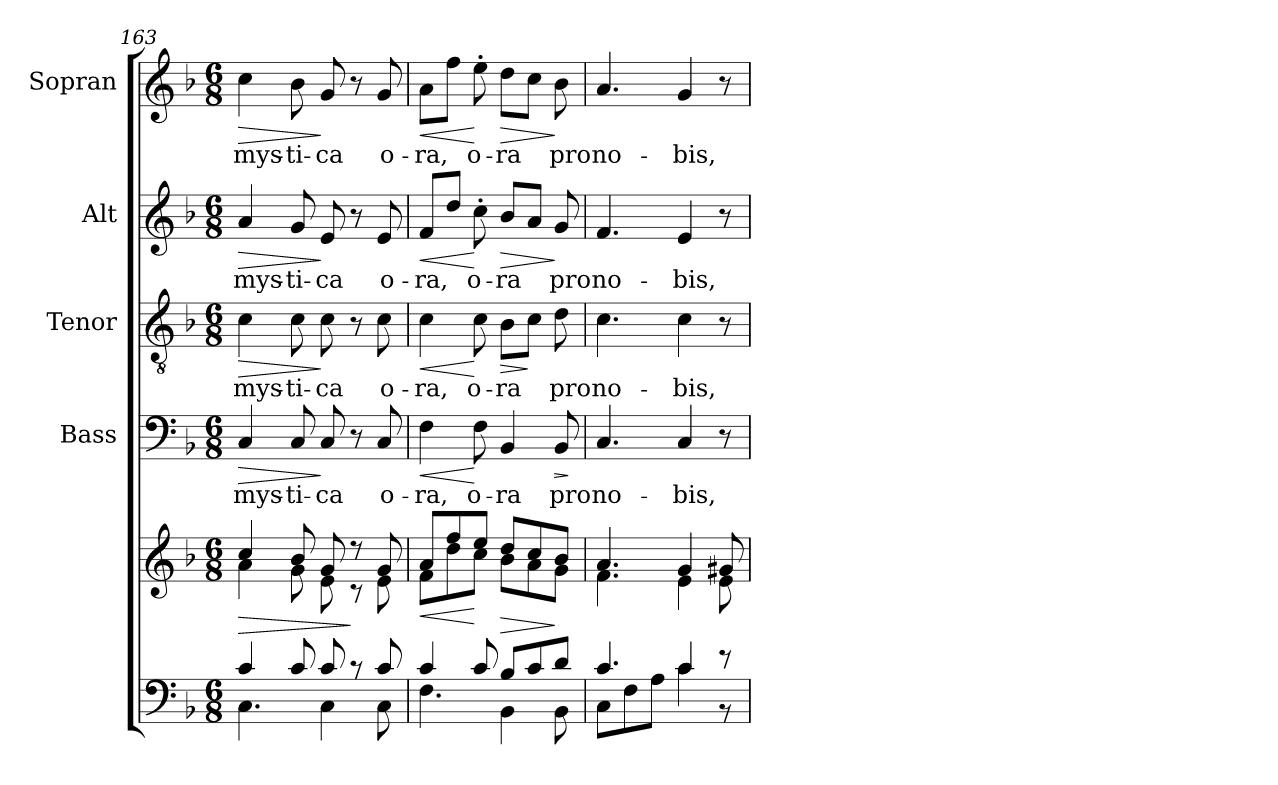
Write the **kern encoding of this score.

**kern	**kern	**dynam	**kern	**text	**dynam	**kern	**text	**dynam	**kern	**text	**dynam	**kern	**text	**dynam
*part5	*part5	*part5	*part4	*part4	*part4	*part3	*part3	*part3	*part2	*part2	*part2	*part1	*part1	*part1
*staff6	*staff5	*staff5/6	*staff4	*staff4	*staff4	*staff3	*staff3	*staff3	*staff2	*staff2	*staff2	*staff1	*staff1	*staff1
*	*	*	*I"Bass	*	*	*I"Tenor	*	*	*I"Alt	*	*	*I"Sopran	*	*
*	*	*	*I'B.	*	*	*I'T.	*	*	*I'A.	*	*	*I'S.	*	*
*clefF4	*clefG2	*	*clefF4	*	*	*clefGv2	*	*	*clefG2	*	*	*clefG2	*	*
*k[b-]	*k[b-]	*	*k[b-]	*	*	*k[b-]	*	*	*k[b-]	*	*	*k[b-]	*	*
*F:	*F:	*	*F:	*	*	*F:	*	*	*F:	*	*	*F:	*	*
*M6/8	*M6/8	*	*M6/8	*	*	*M6/8	*	*	*M6/8	*	*	*M6/8	*	*
=163	=163	=163	=163	=163	=163	=163	=163	=163	=163	=163	=163	=163	=163	=163
*^	*	*	*	*	*	*	*	*	*	*	*	*	*	*
!	!	!	!LO:HP:b	!	!LO:LY:b	!LO:HP:b	!	!LO:LY:b	!LO:HP:b	!	!LO:LY:b	!LO:HP:b	!	!LO:LY:b	!LO:HP:b
*	*	*^	*	*	*	*	*	*	*	*	*	*	*	*	*
4c/	4.C\	4cc/	4a\	>	4C/	mys-	>	4c\	mys-	>	4a/	mys-	>	4cc\	mys-	>
!	!	!	!	!	!	!LO:LY:b	!	!	!LO:LY:b	!	!	!LO:LY:b	!	!	!LO:LY:b	!
8c/	.	8b-/	8g\	.	8C/	-ti-	.	8c\	-ti-	.	8g/	-ti-	.	8b-\	-ti-	.
!	!	!	!	!	!	!LO:LY:b	!	!	!LO:LY:b	!	!	!LO:LY:b	!	!	!LO:LY:b	!
8c/	4C\	8g/	8e\	.	8C/	-ca	]	8c\	-ca	]	8e/	-ca	]	8g/	-ca	]
8rc	.	8r	8r	]	8r	.	.	8r	.	.	8r	.	.	8r	.	.
!	!	!	!	!	!	!LO:LY:b	!	!	!LO:LY:b	!	!	!LO:LY:b	!	!	!LO:LY:b	!
8c/	8C\	8g/	8e\	.	8C/	o-	.	8c\	o-	.	8e/	o-	.	8g/	o-	.
!!LO:LB:g=z
=164	=164	=164	=164	=164	=164	=164	=164	=164	=164	=164	=164	=164	=164	=164	=164	=164
!	!	!	!	!LO:HP:b	!	!LO:LY:b	!LO:HP:b	!	!LO:LY:b	!LO:HP:b	!	!LO:LY:b	!LO:HP:b	!	!LO:LY:b	!LO:HP:b
4c/	4.F\	8a/L	8f\L	<	4F\	-ra,	<	4c\	-ra,	<	8f/L	-ra,	<	8a\L	-ra,	<
.	.	8ff/	8dd\	.	.	.	.	.	.	.	8dd/J	.	.	8ff\J	.	.
!	!	!	!	!	!	!LO:LY:b	!	!	!LO:LY:b	!	!	!LO:LY:b	!	!	!LO:LY:b	!
8c/	.	8ee/J	8cc\J	[	8F\	o-	[	8c\	o-	[	8cc'>\	o-	[	8ee'>\	o-	[
!	!	!	!	!LO:HP:b	!	!LO:LY:b	!	!	!LO:LY:b	!LO:HP:b	!	!LO:LY:b	!LO:HP:b	!	!LO:LY:b	!LO:HP:b
8B-/L	4BB-\	8dd/L	8b-\L	>	4BB-/	-ra	.	8B-\L	-ra	>	8b-/L	-ra	>	8dd\L	-ra	>
8c/	.	8cc/	8a\	.	.	.	.	8c\J	.	]	8a/J	.	.	8cc\J	.	.
!	!	!	!	!	!	!LO:LY:b	!LO:HP:b	!	!LO:LY:b	!	!	!LO:LY:b	!	!	!LO:LY:b	!
8d/J	8BB-\	8b-/J	8g\J	]	8BB-/	pro	>	8d\	pro	.	8g/	pro	]	8b-\	pro	]
*v	*v	*	*	*	*	*	*	*	*	*	*	*	*	*	*	*
*	*v	*v	*	*	*	*	*	*	*	*	*	*	*	*	*
.	.	.	.	.	]	.	.	.	.	.	.	.	.	.
=165	=165	=165	=165	=165	=165	=165	=165	=165	=165	=165	=165	=165	=165	=165
*^	*^	*	*	*	*	*	*	*	*	*	*	*	*	*
!	!	!	!	!	!	!LO:LY:b	!	!	!LO:LY:b	!	!	!LO:LY:b	!	!	!LO:LY:b	!
4.c/	8C\L	4.a/	4.f\	.	4.C/	no-	.	4.c\	no-	.	4.f/	no-	.	4.a/	no-	.
.	8F\	.	.	.	.	.	.	.	.	.	.	.	.	.	.	.
.	8A\J	.	.	.	.	.	.	.	.	.	.	.	.	.	.	.
!	!	!	!	!	!	!LO:LY:b	!	!	!LO:LY:b	!	!	!LO:LY:b	!	!	!LO:LY:b	!
4c/	4c\	4g/	4e\	.	4C/	-bis,	.	4c\	-bis,	.	4e/	-bis,	.	4g/	-bis,	.
8r	8r	8g#X/	8e\	.	8r	.	.	8r	.	.	8r	.	.	8r	.	.
*v	*v	*	*	*	*	*	*	*	*	*	*	*	*	*	*	*
*	*v	*v	*	*	*	*	*	*	*	*	*	*	*	*	*
=	=	=	=	=	=	=	=	=	=	=	=	=	=	=
*-	*-	*-	*-	*-	*-	*-	*-	*-	*-	*-	*-	*-	*-	*-
